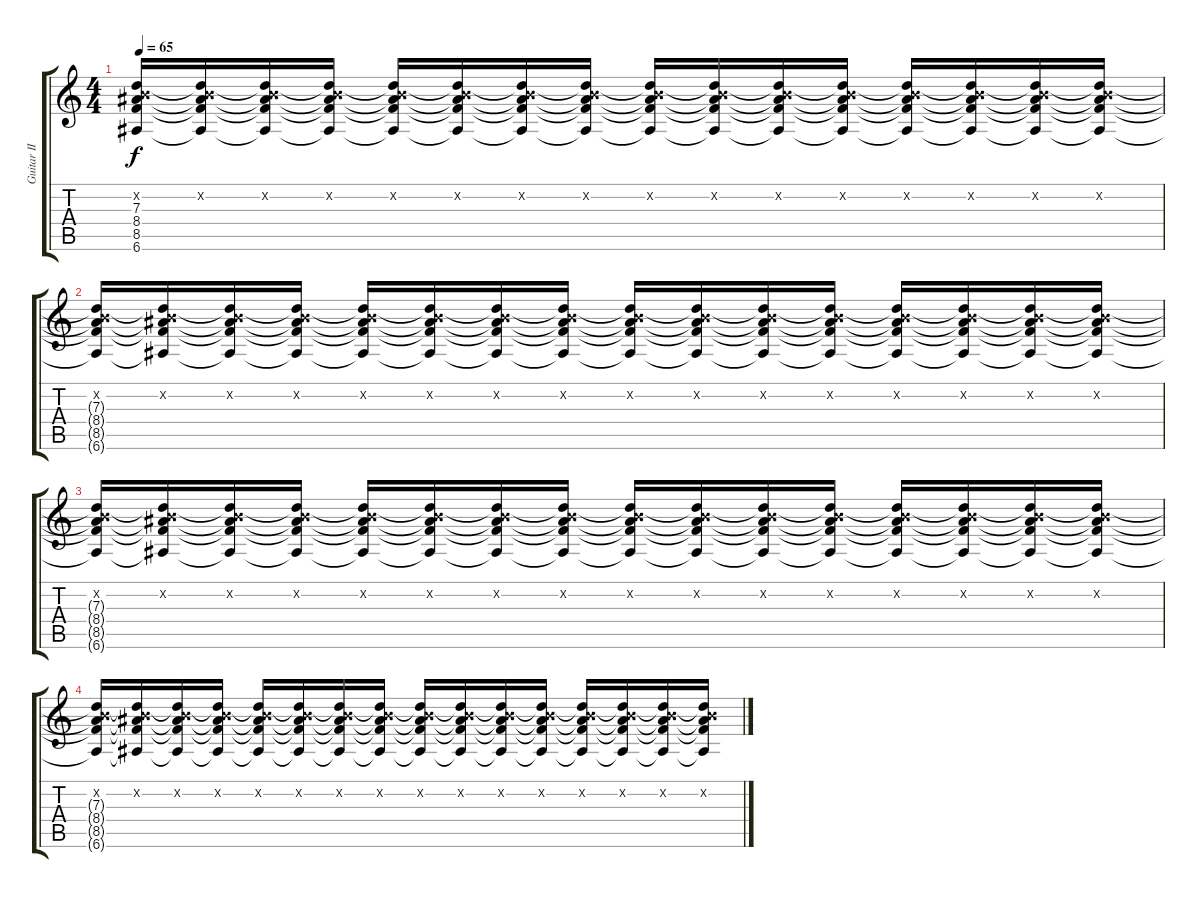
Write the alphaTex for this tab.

\track ("Guitar II" "Guitar II") {instrument distortionguitar}
\staff {score tabs}
\tuning (E4 B3 G3 D3 A2 E2) {hide}
\ts (4 4)
\tempo 65
\clef g2
\ks c
(0.2{x} 7.3{t} 8.4{t} 8.5{t} 6.6{t}).16{dy f} (0.2{x} 7.3{t} 8.4{t} 8.5{t} 6.6{t}).16 (0.2{x} 7.3{t} 8.4{t} 8.5{t} 6.6{t}).16 (0.2{x} 7.3{t} 8.4{t} 8.5{t} 6.6{t}).16 (0.2{x} 7.3{t} 8.4{t} 8.5{t} 6.6{t}).16 (0.2{x} 7.3{t} 8.4{t} 8.5{t} 6.6{t}).16 (0.2{x} 7.3{t} 8.4{t} 8.5{t} 6.6{t}).16 (0.2{x} 7.3{t} 8.4{t} 8.5{t} 6.6{t}).16 (0.2{x} 7.3{t} 8.4{t} 8.5{t} 6.6{t}).16 (0.2{x} 7.3{t} 8.4{t} 8.5{t} 6.6{t}).16 (0.2{x} 7.3{t} 8.4{t} 8.5{t} 6.6{t}).16 (0.2{x} 7.3{t} 8.4{t} 8.5{t} 6.6{t}).16 (0.2{x} 7.3{t} 8.4{t} 8.5{t} 6.6{t}).16 (0.2{x} 7.3{t} 8.4{t} 8.5{t} 6.6{t}).16 (0.2{x} 7.3{t} 8.4{t} 8.5{t} 6.6{t}).16 (0.2{x} 7.3{t} 8.4{t} 8.5{t} 6.6{t}).16 |
(0.2{x} 7.3{t} 8.4{t} 8.5{t} 6.6{t}).16 (0.2{x} 7.3{t} 8.4{t} 8.5{t} 6.6{t}).16 (0.2{x} 7.3{t} 8.4{t} 8.5{t} 6.6{t}).16 (0.2{x} 7.3{t} 8.4{t} 8.5{t} 6.6{t}).16 (0.2{x} 7.3{t} 8.4{t} 8.5{t} 6.6{t}).16 (0.2{x} 7.3{t} 8.4{t} 8.5{t} 6.6{t}).16 (0.2{x} 7.3{t} 8.4{t} 8.5{t} 6.6{t}).16 (0.2{x} 7.3{t} 8.4{t} 8.5{t} 6.6{t}).16 (0.2{x} 7.3{t} 8.4{t} 8.5{t} 6.6{t}).16 (0.2{x} 7.3{t} 8.4{t} 8.5{t} 6.6{t}).16 (0.2{x} 7.3{t} 8.4{t} 8.5{t} 6.6{t}).16 (0.2{x} 7.3{t} 8.4{t} 8.5{t} 6.6{t}).16 (0.2{x} 7.3{t} 8.4{t} 8.5{t} 6.6{t}).16 (0.2{x} 7.3{t} 8.4{t} 8.5{t} 6.6{t}).16 (0.2{x} 7.3{t} 8.4{t} 8.5{t} 6.6{t}).16 (0.2{x} 7.3{t} 8.4{t} 8.5{t} 6.6{t}).16 |
(0.2{x} 7.3{t} 8.4{t} 8.5{t} 6.6{t}).16 (0.2{x} 7.3{t} 8.4{t} 8.5{t} 6.6{t}).16 (0.2{x} 7.3{t} 8.4{t} 8.5{t} 6.6{t}).16 (0.2{x} 7.3{t} 8.4{t} 8.5{t} 6.6{t}).16 (0.2{x} 7.3{t} 8.4{t} 8.5{t} 6.6{t}).16 (0.2{x} 7.3{t} 8.4{t} 8.5{t} 6.6{t}).16 (0.2{x} 7.3{t} 8.4{t} 8.5{t} 6.6{t}).16 (0.2{x} 7.3{t} 8.4{t} 8.5{t} 6.6{t}).16 (0.2{x} 7.3{t} 8.4{t} 8.5{t} 6.6{t}).16 (0.2{x} 7.3{t} 8.4{t} 8.5{t} 6.6{t}).16 (0.2{x} 7.3{t} 8.4{t} 8.5{t} 6.6{t}).16 (0.2{x} 7.3{t} 8.4{t} 8.5{t} 6.6{t}).16 (0.2{x} 7.3{t} 8.4{t} 8.5{t} 6.6{t}).16 (0.2{x} 7.3{t} 8.4{t} 8.5{t} 6.6{t}).16 (0.2{x} 7.3{t} 8.4{t} 8.5{t} 6.6{t}).16 (0.2{x} 7.3{t} 8.4{t} 8.5{t} 6.6{t}).16 |
(0.2{x} 7.3{t} 8.4{t} 8.5{t} 6.6{t}).16 (0.2{x} 7.3{t} 8.4{t} 8.5{t} 6.6{t}).16 (0.2{x} 7.3{t} 8.4{t} 8.5{t} 6.6{t}).16 (0.2{x} 7.3{t} 8.4{t} 8.5{t} 6.6{t}).16 (0.2{x} 7.3{t} 8.4{t} 8.5{t} 6.6{t}).16 (0.2{x} 7.3{t} 8.4{t} 8.5{t} 6.6{t}).16 (0.2{x} 7.3{t} 8.4{t} 8.5{t} 6.6{t}).16 (0.2{x} 7.3{t} 8.4{t} 8.5{t} 6.6{t}).16 (0.2{x} 7.3{t} 8.4{t} 8.5{t} 6.6{t}).16 (0.2{x} 7.3{t} 8.4{t} 8.5{t} 6.6{t}).16 (0.2{x} 7.3{t} 8.4{t} 8.5{t} 6.6{t}).16 (0.2{x} 7.3{t} 8.4{t} 8.5{t} 6.6{t}).16 (0.2{x} 7.3{t} 8.4{t} 8.5{t} 6.6{t}).16 (0.2{x} 7.3{t} 8.4{t} 8.5{t} 6.6{t}).16 (0.2{x} 7.3{t} 8.4{t} 8.5{t} 6.6{t}).16 (0.2{x} 7.3{t} 8.4{t} 8.5{t} 6.6{t}).16
